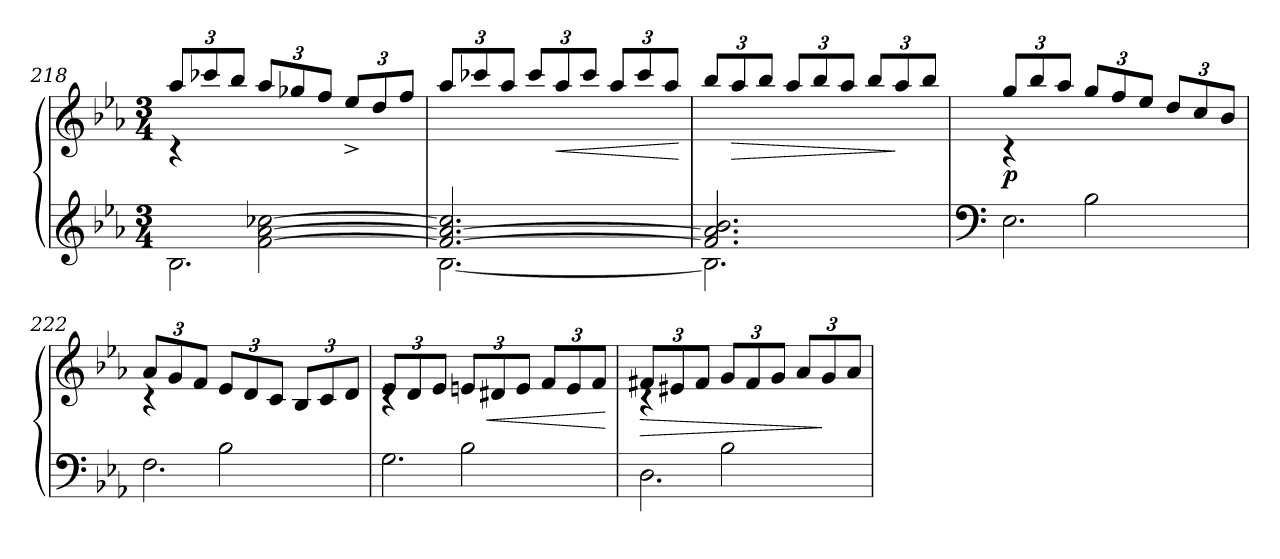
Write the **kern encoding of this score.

**kern	**kern	**dynam
*part1	*part1	*part1
*staff2	*staff1	*staff1/2
!!LO:LB:g=z
*clefG2	*clefG2	*
*k[b-e-a-]	*k[b-e-a-]	*
*E-:	*E-:	*
*M3/4	*M3/4	*
=218	=218	=218
*^	*	*
*	*	*Xbrackettup	*
*	*	*^	*
4ryy	2.B-\	12aa-/L	4rc	.
.	.	12ccc-X/	.	.
.	.	12bb-/J	.	.
[<2f\ [<2a-\ [<2cc-X\	.	12aa-/L	2ryy	.
.	.	12gg-X/	.	.
.	.	12ff/J	.	.
.	.	12ee-^>/L	.	.
.	.	12dd/	.	.
.	.	12ff/J	.	.
*	*	*v	*v	*
!!LO:LB:g=z
=219	=219	=219	=219
2.f/_ 2.a-/_ 2.cc-/]	[<2.B-\	12aa-/L	.
.	.	12ccc-X/	.
.	.	12aa-/J	.
.	.	12ccc-/L	.
!	!	!	!LO:HP:b
.	.	12aa-/	<
.	.	12ccc-/J	.
.	.	12aa-/L	.
.	.	12ccc-/	.
.	.	12aa-/J	.
*v	*v	*	*
.	.	[
=220	=220	=220
*^	*	*
2.f/] 2.a-/] 2.b-/	2.B-\]	12bb-/L	.
!	!	!	!LO:HP:b
.	.	12aa-/	>
.	.	12bb-/J	.
.	.	12aa-/L	.
.	.	12bb-/	.
.	.	12aa-/J	.
.	.	12bb-/L	.
.	.	12aa-/	]
.	.	12bb-/J	.
=221	=221	=221	=221
*clefF4	*	*	*
*	*	*^	*
!	!	!	!	!LO:DY:b
4ryy	2.E-\	12gg/L	4rc	p
.	.	12bb-/	.	.
.	.	12aa-/J	.	.
2B-\	.	12gg/L	2ryy	.
.	.	12ff/	.	.
.	.	12ee-/J	.	.
.	.	12dd/L	.	.
.	.	12cc/	.	.
.	.	12b-/J	.	.
!!LO:PB:g=z	!!
=222	=222	=222	=222	=222
4ryy	2.F\	12a-/L	4rc	.
.	.	12g/	.	.
.	.	12f/J	.	.
2B-\	.	12e-/L	2ryy	.
.	.	12d/	.	.
.	.	12c/J	.	.
.	.	12B-/L	.	.
.	.	12c/	.	.
.	.	12d/J	.	.
!!LO:LB:g=z	!!
=223	=223	=223	=223	=223
4ryy	2.G\	12e-/L	4rc	.
.	.	12d/	.	.
.	.	12e-/J	.	.
2B-\	.	12en/L	2ryy	.
!	!	!	!	!LO:HP:b
.	.	12d#X/	.	<
.	.	12e/J	.	.
.	.	12f/L	.	.
.	.	12e/	.	.
.	.	12f/J	.	.
*v	*v	*	*	*
*	*v	*v	*
.	.	[
=224	=224	=224
*^	*	*
!	!	!	!LO:HP:b
*	*	*^	*
4ryy	2.D\	12f#X/L	4rc	>
.	.	12e#X/	.	.
.	.	12f#/J	.	.
2B-\	.	12g/L	2ryy	.
.	.	12f#/	.	.
.	.	12g/J	.	.
.	.	12a-/L	.	.
.	.	12g/	.	]
.	.	12a-/J	.	.
*v	*v	*	*	*
*	*v	*v	*
=	=	=
*-	*-	*-
